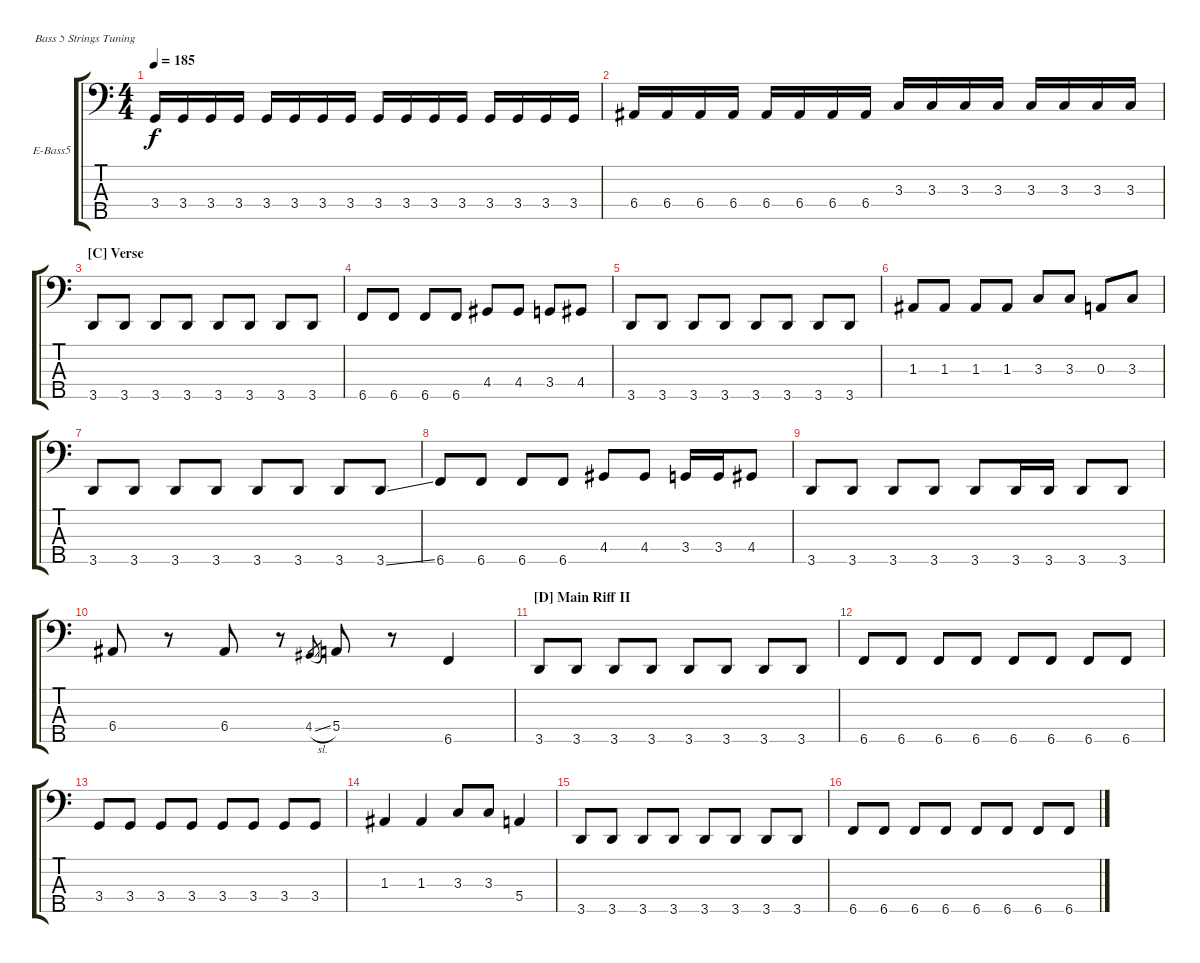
\defaultSystemsLayout 4
\bracketExtendMode groupsimilarinstruments
\firstSystemTrackNameOrientation horizontal
\otherSystemsTrackNameOrientation horizontal
\track ("5 String Bass" "E-Bass5") {instrument electricbassfinger}
\staff {score tabs}
\tuning (G2 D2 A1 E1 B0)
\ts (4 4)
\tempo 185
\clef f4
\scale
0.333333
\ks c
3.4.16{dy f} 3.4.16 3.4.16 3.4.16 3.4.16 3.4.16 3.4.16 3.4.16 3.4.16 3.4.16 3.4.16 3.4.16 3.4.16 3.4.16 3.4.16 3.4.16 |
\scale
0.333333 6.4.16 6.4.16 6.4.16 6.4.16 6.4.16 6.4.16 6.4.16 6.4.16 3.3.16 3.3.16 3.3.16 3.3.16 3.3.16 3.3.16 3.3.16 3.3.16 |
\section ("C" "Verse")
\scale
0.333333 3.5.8 3.5.8 3.5.8 3.5.8 3.5.8 3.5.8 3.5.8 3.5.8 |
\scale
0.333333 6.5.8 6.5.8 6.5.8 6.5.8 4.4.8 4.4.8 3.4.8 4.4.8 |
\scale
0.333333 3.5.8 3.5.8 3.5.8 3.5.8 3.5.8 3.5.8 3.5.8 3.5.8 |
\scale
0.333333 1.3.8 1.3.8 1.3.8 1.3.8 3.3.8 3.3.8 0.3.8 3.3.8 |
\scale
0.333333 3.5.8 3.5.8 3.5.8 3.5.8 3.5.8 3.5.8 3.5.8 3.5{ss}.8 |
\scale
0.333333 6.5.8 6.5.8 6.5.8 6.5.8 4.4.8 4.4.8 3.4.16 3.4.16 4.4.8 |
\scale
0.333333 3.5.8 3.5.8 3.5.8 3.5.8 3.5.8 3.5.16 3.5.16 3.5.8 3.5.8 |
\scale
0.333333 6.4.8 r.8 6.4.8 r.8 4.4{sl}.8{gr} 5.4.8 r.8 6.5.4 |
\section ("D" "Main Riff II")
\scale
0.333333 3.5.8 3.5.8 3.5.8 3.5.8 3.5.8 3.5.8 3.5.8 3.5.8 |
\scale
0.333333 6.5.8 6.5.8 6.5.8 6.5.8 6.5.8 6.5.8 6.5.8 6.5.8 |
\scale
0.333333 3.4.8 3.4.8 3.4.8 3.4.8 3.4.8 3.4.8 3.4.8 3.4.8 |
\scale
0.333333 1.3.4 1.3.4 3.3.8 3.3.8 5.4.4 |
\scale
0.333333 3.5.8 3.5.8 3.5.8 3.5.8 3.5.8 3.5.8 3.5.8 3.5.8 |
\scale
0.333333 6.5.8 6.5.8 6.5.8 6.5.8 6.5.8 6.5.8 6.5.8 6.5.8
